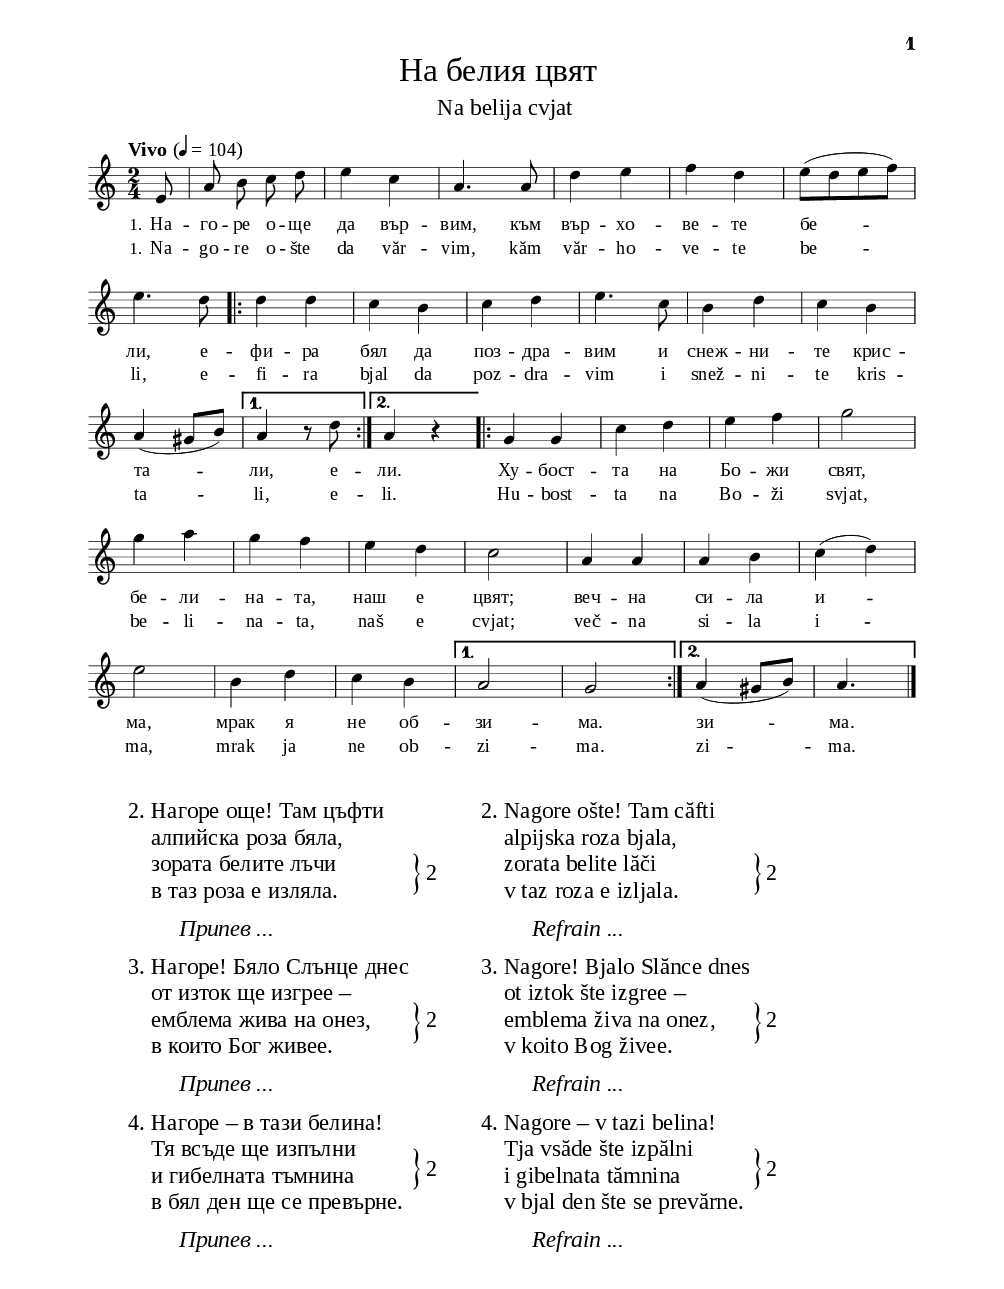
\version "2.24.4"

% include paper part and global functions
\include "include/globals.ily"

"rightBraces058" = \markup {
  \column {
    % repeat braces
    \translate #'(0 . -7.1 )
    \right-brace #20

    \translate #'(0 . -16.5 )
    \right-brace #20

    \translate #'(0 . -16.1 )
    \right-brace #20

  }
  \column {
    % repeat numbers
    \translate #'(0 . -7.9 )
    2
    \translate #'(0 . -18.9 )
    2

    \translate #'(0 . -19.2 )
    2

  }
}

"rightBraces059" = \markup {
  \column {
    % repeat braces
    \translate #'(0 . -7.7 )
    \right-brace #20


  }
  \column {
    % repeat numbers
    \translate #'(0 . -8.7 )
    2
  }
}

\bookpart {
  \label #'ref058
  \tocItem \markup "На белия цвят – Na belija cvjat"
  \include "include/bookpart-paper.ily"
  \score {
    \include "include/score-layout.ily"

    \new Voice \absolute {
      \clef treble
      \key a \minor
      \time 2/4
      \tempoFunc "Vivo" 4 "104"

      \autoBeamOff
      \partial 8

      e'8 | a'8  b'8 c''8 d''8 | e''4 c''4 | a'4. a'8 | d''4 e''4 | f''4 d''4 | e''8 ([ d''8 e''8 f''8 ]) | \break
      e''4. d''8 \repeat volta 2 {
        | d''4 d''4 |  c''4 b'4 |  c''4 d''4 |  e''4. c''8 |  b'4 d''4 | c''4 b'4 | \break
        a'4 ( gis'8 [b'8]) |
      } \alternative { { a'4 r8 d''8 } {  a'4 r4 } }
      \repeat volta 2 {
        | g'4 g'4 | c''4 d''4 | e''4 f''4 | g''2\break
        | g''4 a''4 |  g''4 f''4 |  e''4 d''4 |  c''2 | a'4 a'4 | a'4 b'4 | c''4 ( d''4 ) | \break
        e''2 | b'4 d''4| c''4 b'4 |
      } \alternative { { a'2 | g'2  }  {   a'4 (gis'8[b'8])  | a'4. \bar "|." \break } }
    }

    \addlyrics {
       \set stanza = "1." На -- го -- ре о -- ще да вър -- вим, към вър -- хо -- ве -- те бе --
      ли, е -- фи -- ра бял да поз -- дра -- вим и снеж -- ни -- те крис --
      та -- ли, е -- ли. Ху -- бост -- та на Бо -- жи свят,
      бе -- ли -- на -- та, наш е цвят;  веч -- на си -- ла и --
      ма, мрак я не об -- зи -- ма. зи -- ма.
    }


    \addlyrics {
      \set stanza = "1." Na -- go -- re o -- šte da văr -- vim, kăm văr -- ho -- ve -- te be --
      li, e -- fi -- ra bjal da poz -- dra -- vim i snež -- ni -- te kris --
      ta -- li, e -- li. Hu -- bost -- ta na Bo -- ži svjat,
      be -- li -- na -- ta, naš e cvjat;  več -- na si -- la i --
      ma, mrak ja ne ob -- zi -- ma. zi -- ma.
    }
    \header {
      title = \titleFunc "На белия цвят "" Na belija cvjat"
    }

    \midi{}

  } % score


  \markup \empty-two

  \markup \abs-fontsize #11 {
    \hspace #5
    \override #`(baseline-skip . ,bgCoupletBaselineSkip)
    \column {


      \line {   2. Нагоре още! Там цъфти }
      \line {   "   " алпийска роза бяла, }
      \line {   "   " зората белите лъчи }
      \line {   "   " в таз роза е изляла. }
      \vspace #0.5

      \line { "        " \italic {Припев ... } }
      \vspace #0.5


      \line {  3. Нагоре! Бяло Слънце днес }

      \line {   "   "от изток ще изгрее  – }

      \line {   "   "емблема жива на онез,}

      \line {   "   "в които Бог живее.}
      \vspace #0.5
      \line { "        " \italic {Припев ... } }

      \vspace #0.5
      \line {   4. Нагоре – в тази белина!}

      \line {   "   "Тя всъде ще изпълни}

      \line {   "   "и гибелната тъмнина}

      \line {   "   "в бял ден ще се превърне.}

      \vspace #0.5

      \line { "        " \italic {Припев ... } }



    }    \"rightBraces058"


    \hspace #5
    \override #`(baseline-skip . ,bgCoupletBaselineSkip)
    \column {

      \line {   2. Nagore ošte! Tam căfti }
      \line {   "   " alpijska roza bjala, }
      \line {   "   " zorata belite lăči }
      \line {   "   " v taz roza e izljala. }
      \vspace #0.5

      \line { "        " \italic {Refrain ... } }
      \vspace #0.5


      \line {  3. Nagore! Bjalo Slănce dnes }

      \line {   "   "ot iztok šte izgree  – }

      \line {   "   "emblema živa na onez,}

      \line {   "   "v koito Bog živee.}
      \vspace #0.5
      \line { "        " \italic {Refrain ... } }

      \vspace #0.5
      \line {   4. Nagore – v tazi belina!}

      \line {   "   "Tja vsăde šte izpălni}

      \line {   "   "i gibelnata tămnina}

      \line {   "   "v bjal den šte se prevărne.}

      \vspace #0.5

      \line { "        " \italic {Refrain ... } }


    }   \"rightBraces058" %column
  } % markup

  \pageBreak


  \markup \abs-fontsize #11 {
    \hspace #5
    \override #`(baseline-skip . ,bgCoupletBaselineSkip)
    \column {




      \line {   5. Земята ще разхубавим,}

      \line {   "   "на Рай ще я направим;}

      \line {   "   "Небето ще развеселим}

      \line {   "   "и Бога ще прославим.}
      \vspace #0.5
      \line { "        " \italic {Припев ... } }
    }      \"rightBraces059"

    \hspace #5
    \override #`(baseline-skip . ,bgCoupletBaselineSkip)
    \column {

      \line {   5. Zemjata šte razhubavim,}

      \line {   "   "na Raj šte ja napravim;}

      \line {   "   "Nebeto šte razveselim}

      \line {   "   "i Boga šte proslavim.}
      \vspace #0.5
      \line { "        " \italic {Refrain ... } }



    }    \"rightBraces059"
  } % markup

  % include foreign translation(s) of the song
  \markup \vspace #3
  \version "2.24.4"

\markup \fill-line { \fontsize #deTitleFontSize "An die weiße Farbe" }
\markup \null
\markup \null
\markup \abs-fontsize #11 {
  \fill-line {
    \override #`(baseline-skip . ,deCoupletBaselineSkip)

    \column {
      \line { 1. Hinauf, steigen wir immer weiter}

      \line { "   "zu den weißen Gipfeln,}

      \line { "   "grüßen wir den weißen Äther}

      \line { "   "und die Schneekristalle.}

      \vspace #0.5

      \line { "      " \italic { Refrain }:}
      \line { "      "Die Schönheit der göttlichen Welt,}

      \line { "      "das Weiße, unsere Farbe  –}

      \line { "      "hat ewige Kraft,}

      \line { "      "die Finsternis ergreift sie nicht.}
      \vspace #0.5
      \line { 2. Hinauf immer weiter! Dort blüht }

      \line { "   "die weiße Alpenrose,}

      \line { "   "die Morgenröte ergoss  }

      \line { "   "  die weiße Farbe in diese Rose. }

      \vspace #0.5

      \line { "      " \italic { Refrain } ... }

      \vspace #0.5

      \line { 3. Hinauf! Eine weiße Sonne wird heute}

      \line { "   " von Osten aufgehen  –}

      \line { "   " das lebendige Emblem für jene,}

      \line { "   " in denen Gott lebt.}

      \vspace #0.5

      \line { "      " \italic { Refrain } ... }

      \vspace #0.5

      \line { 4. Hinauf – in dieses Weiß!}

      \line { "   " Es wird alles ausfüllen}

      \line { "   " und die tödliche Dunkelheit}

      \line { "   " in weißen Tag verwandeln.}

      \vspace #0.5

      \line { "      " \italic { Refrain } ... }

      \vspace #0.5
      \line { 5. Wir werden die Erde verschönern,}

      \line { "   " wir werden sie zum Paradies machen;}

      \line { "   " wir werden den Himmel erfreuen}

      \line { "   " und Gott lobpreisen. }

      \vspace #0.5

      \line { "      " \italic { Refrain } ... }
    }

  }

}


} % bookpart
